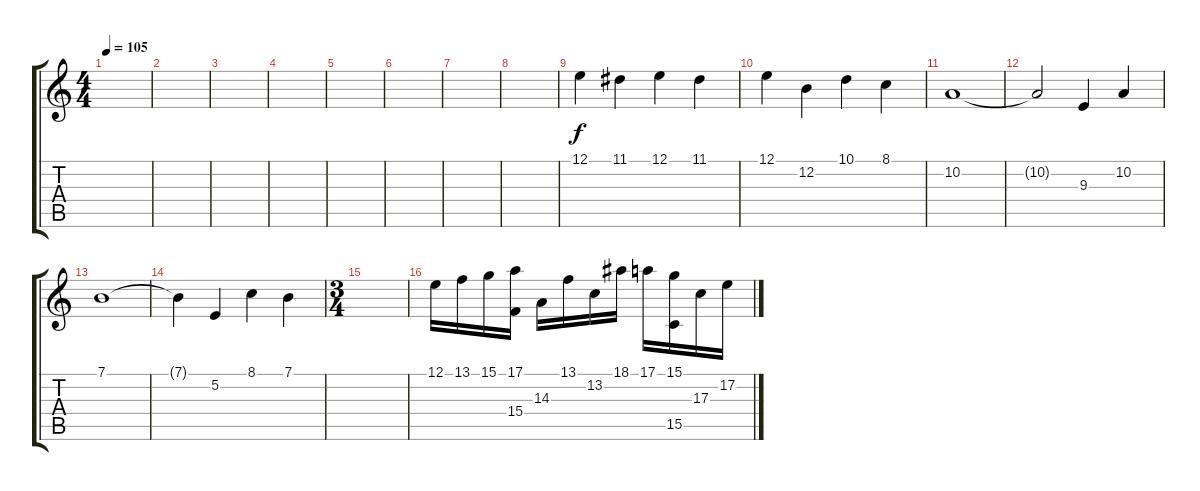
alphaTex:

\track "" {instrument stringensemble1}
\staff {score tabs}
\tuning (E4 B3 G3 D3 A2 E2) {hide}
\ts (4 4)
\tempo 105
\clef g2
\ks c
|
|
|
|
|
|
|
|
12.1.4 11.1.4 12.1.4 11.1.4 |
12.1.4 12.2.4 10.1.4 8.1.4 |
10.2.1 |
10.2{t}.2 9.3.4 10.2.4 |
7.1.1 |
7.1{t}.4 5.2.4 8.1.4 7.1.4 |
\ts (3 4)
|
12.1.16{instrument violin} 13.1.16 15.1.16 (17.1 15.4).16 14.3.16 13.1.16 13.2.16 18.1.16 17.1.16 (15.1 15.5).16 17.3.16 17.2.16
